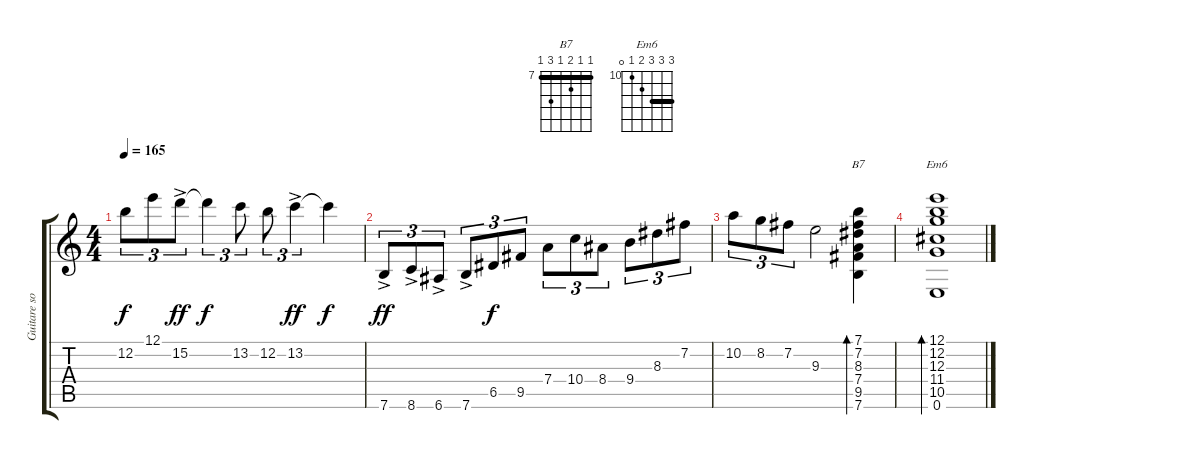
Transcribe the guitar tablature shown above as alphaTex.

\track ("Guitare solo" "Guitare so") {instrument acousticguitarsteel}
\staff {score tabs}
\tuning (E4 B3 G3 D3 A2 E2) {hide}
\chord ("B7" 7 7 8 7 9 7) {firstfret 7 barre 7}
\chord ("Em6" 12 12 12 11 10 0) {firstfret 10 barre 12}
\ts (4 4)
\tempo 165
\clef g2
\ks c
12.2.8{tu (3 2) dy f} 12.1.8{tu (3 2)} 15.2{ac}.8{tu (3 2) dy ff} 15.2{t}.4{tu (3 2) dy f} 13.2.8{tu (3 2)} 12.2.8{tu (3 2)} 13.2{ac}.4{tu (3 2) dy ff} 13.2{t}.4{dy f} |
7.6{ac}.8{tu (3 2) dy ff} 8.6{ac}.8{tu (3 2)} 6.6{ac}.8{tu (3 2)} 7.6{ac}.8{tu (3 2)} 6.5.8{tu (3 2) dy f} 9.5.8{tu (3 2)} 7.4.8{tu (3 2)} 10.4.8{tu (3 2)} 8.4.8{tu (3 2)} 9.4.8{tu (3 2)} 8.3.8{tu (3 2)} 7.2.8{tu (3 2)} |
10.2.8{tu (3 2)} 8.2.8{tu (3 2)} 7.2.8{tu (3 2)} 9.3.2 (7.1 7.2 8.3 7.4 9.5 7.6).4{bd 60 ch "B7"} |
(12.1 12.2 12.3 11.4 10.5 0.6).1{bd 60 ch "Em6"}
